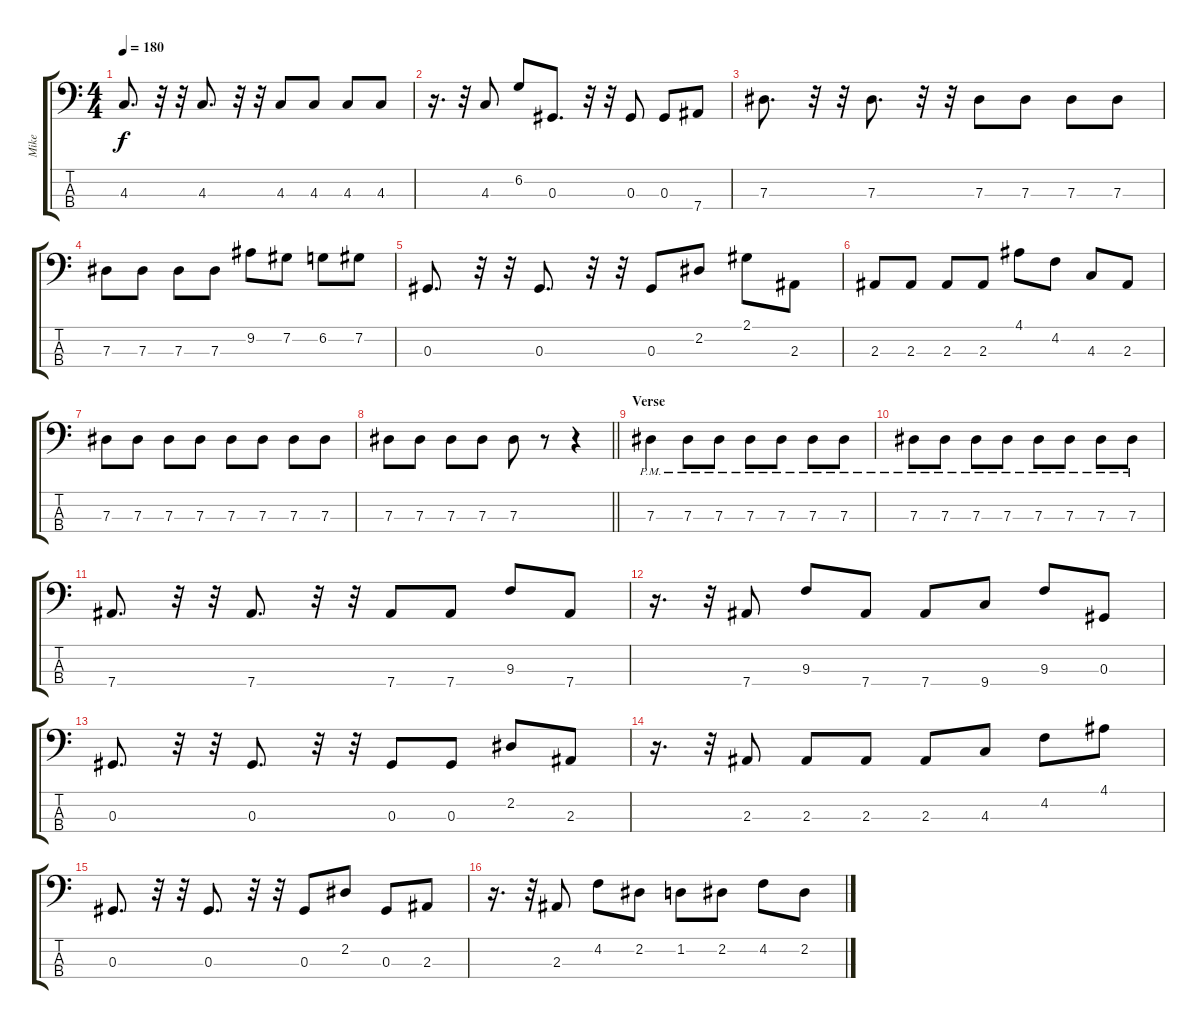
\track ("Mike" "Mike") {instrument electricbasspick}
\staff {score tabs}
\tuning (Gb2 Db2 Ab1 Eb1) {hide}
\ts (4 4)
\tempo 180
\clef f4
\ks c
4.3.8{d dy f} r.32 r.32 4.3.8{d} r.32 r.32 4.3.8 4.3.8 4.3.8 4.3.8 |
r.16{d} r.32 4.3.8 6.2.8 0.3.8{d} r.32 r.32 0.3.8 0.3.8 7.4.8 |
7.3.8{d} r.32 r.32 7.3.8{d} r.32 r.32 7.3.8 7.3.8 7.3.8 7.3.8 |
7.3.8 7.3.8 7.3.8 7.3.8 9.2.8 7.2.8 6.2.8 7.2.8 |
0.3.8{d} r.32 r.32 0.3.8{d} r.32 r.32 0.3.8 2.2.8 2.1.8 2.3.8 |
2.3.8 2.3.8 2.3.8 2.3.8 4.1.8 4.2.8 4.3.8 2.3.8 |
7.3.8 7.3.8 7.3.8 7.3.8 7.3.8 7.3.8 7.3.8 7.3.8 |
\barLineRight lightlight
7.3.8 7.3.8 7.3.8 7.3.8 7.3.8 r.8 r.4 |
\section ("" "Verse")
7.3{pm}.4 7.3{pm}.8 7.3{pm}.8 7.3{pm}.8 7.3{pm}.8 7.3{pm}.8 7.3{pm}.8 |
7.3{pm}.8 7.3{pm}.8 7.3{pm}.8 7.3{pm}.8 7.3{pm}.8 7.3{pm}.8 7.3{pm}.8 7.3{pm}.8 |
7.4.8{d} r.32 r.32 7.4.8{d} r.32 r.32 7.4.8 7.4.8 9.3.8 7.4.8 |
r.16{d} r.32 7.4.8 9.3.8 7.4.8 7.4.8 9.4.8 9.3.8 0.3.8 |
0.3.8{d} r.32 r.32 0.3.8{d} r.32 r.32 0.3.8 0.3.8 2.2.8 2.3.8 |
r.16{d} r.32 2.3.8 2.3.8 2.3.8 2.3.8 4.3.8 4.2.8 4.1.8 |
0.3.8{d} r.32 r.32 0.3.8{d} r.32 r.32 0.3.8 2.2.8 0.3.8 2.3.8 |
r.16{d} r.32 2.3.8 4.2.8 2.2.8 1.2.8 2.2.8 4.2.8 2.2.8
